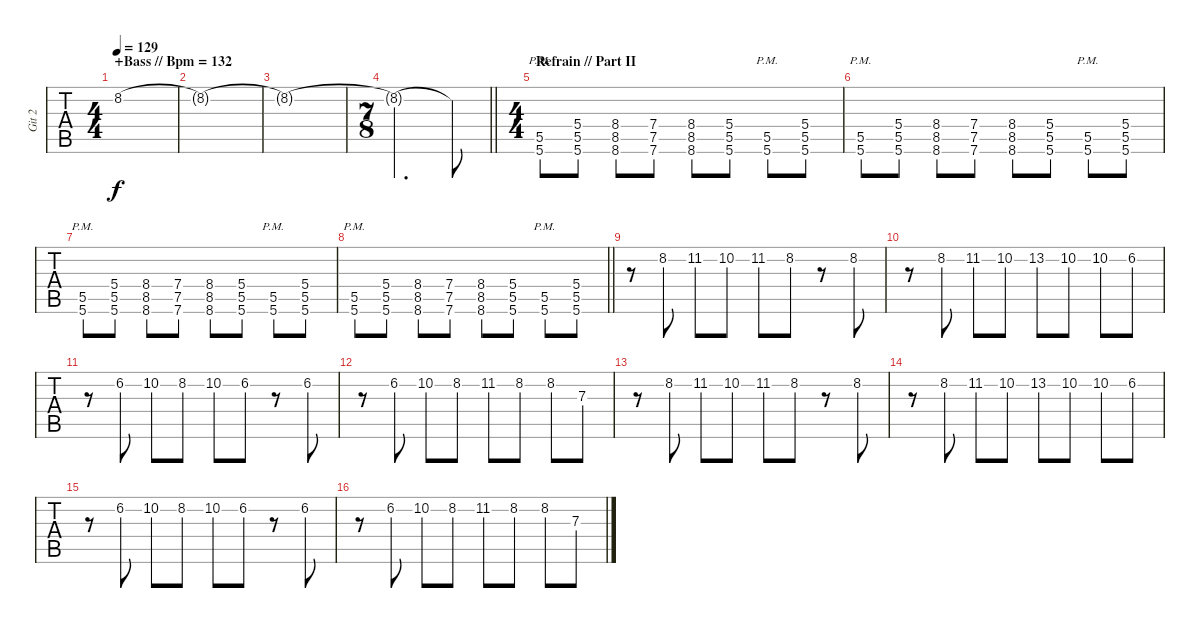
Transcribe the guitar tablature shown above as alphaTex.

\track ("Git 2" "Git 2") {instrument distortionguitar}
\staff {tabs}
\tuning (B3 Gb3 D3 A2 E2 A1) {hide}
\ts (4 4)
\section ("" "+Bass // Bpm = 132")
\tempo 129
\clef f4
\ks c
8.2{t}.1{dy f} |
8.2{t}.1 |
8.2{t}.1 |
\ts (7 8)
\barLineRight lightlight
8.2{t}.2{d} 8.2{t}.8 |
\ts (4 4)
\section ("" "Refrain // Part II")
(5.5{pm} 5.6{pm}).8 (5.4 5.5 5.6).8 (8.4 8.5 8.6).8 (7.4 7.5 7.6).8 (8.4 8.5 8.6).8 (5.4 5.5 5.6).8 (5.5{pm} 5.6{pm}).8 (5.4 5.5 5.6).8 |
(5.5{pm} 5.6{pm}).8 (5.4 5.5 5.6).8 (8.4 8.5 8.6).8 (7.4 7.5 7.6).8 (8.4 8.5 8.6).8 (5.4 5.5 5.6).8 (5.5{pm} 5.6{pm}).8 (5.4 5.5 5.6).8 |
(5.5{pm} 5.6{pm}).8 (5.4 5.5 5.6).8 (8.4 8.5 8.6).8 (7.4 7.5 7.6).8 (8.4 8.5 8.6).8 (5.4 5.5 5.6).8 (5.5{pm} 5.6{pm}).8 (5.4 5.5 5.6).8 |
\barLineRight lightlight
(5.5{pm} 5.6{pm}).8 (5.4 5.5 5.6).8 (8.4 8.5 8.6).8 (7.4 7.5 7.6).8 (8.4 8.5 8.6).8 (5.4 5.5 5.6).8 (5.5{pm} 5.6{pm}).8 (5.4 5.5 5.6).8 |
r.8 8.2.8 11.2.8 10.2.8 11.2.8 8.2.8 r.8 8.2.8 |
r.8 8.2.8 11.2.8 10.2.8 13.2.8 10.2.8 10.2.8 6.2.8 |
r.8 6.2.8 10.2.8 8.2.8 10.2.8 6.2.8 r.8 6.2.8 |
r.8 6.2.8 10.2.8 8.2.8 11.2.8 8.2.8 8.2.8 7.3.8 |
r.8 8.2.8 11.2.8 10.2.8 11.2.8 8.2.8 r.8 8.2.8 |
r.8 8.2.8 11.2.8 10.2.8 13.2.8 10.2.8 10.2.8 6.2.8 |
r.8 6.2.8 10.2.8 8.2.8 10.2.8 6.2.8 r.8 6.2.8 |
r.8 6.2.8 10.2.8 8.2.8 11.2.8 8.2.8 8.2.8 7.3.8
